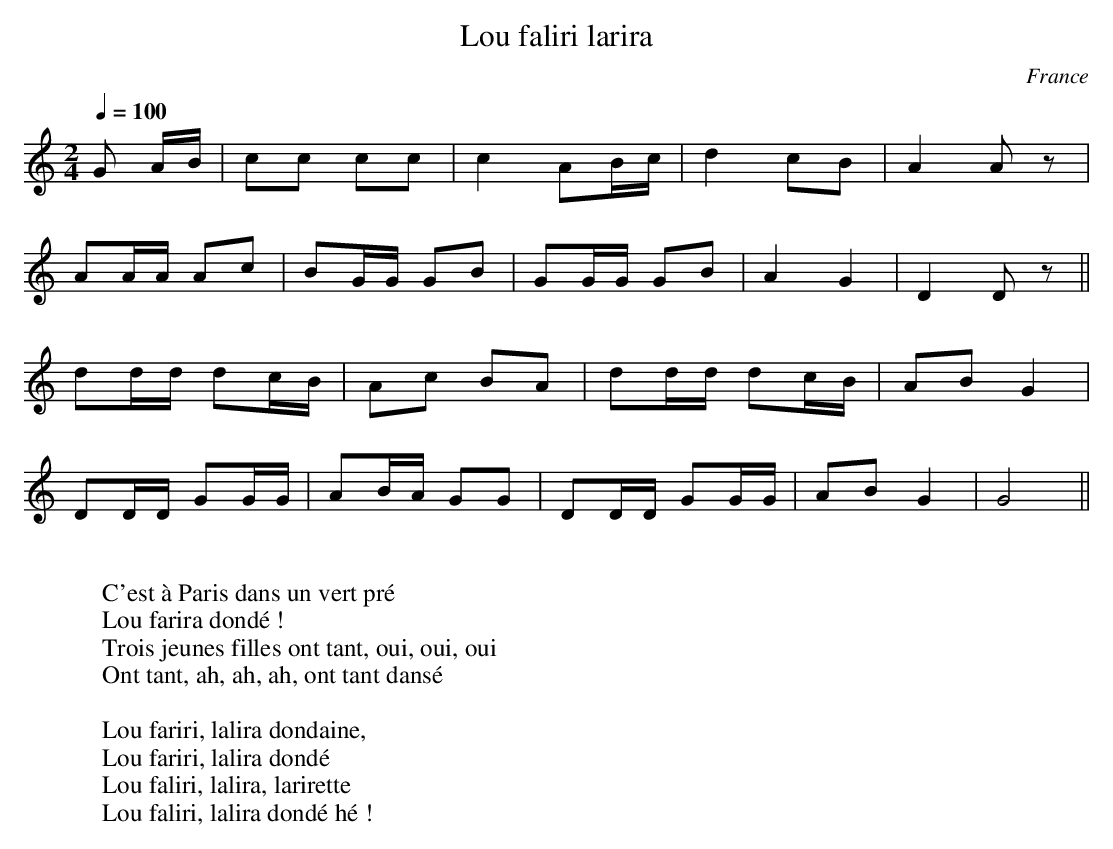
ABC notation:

X:1
T:Lou faliri larira
O:France
M:2/4
L:1/8
Q:1/4=100
K:C
G A/2B/2|cc cc|c2 AB/2c/2|d2 cB|A2 A z|
AA/2A/2 Ac|BG/2G/2 GB|GG/2G/2 GB|A2G2|D2 D z||
dd/2d/2 dc/2B/2|Ac BA|dd/2d/2 dc/2B/2|AB G2|
DD/2D/2 GG/2G/2|AB/2A/2 GG|DD/2D/2 GG/2G/2|AB G2|G4||
W:
W:C'est à Paris dans un vert pré
W:Lou farira dondé !
W:Trois jeunes filles ont tant, oui, oui, oui
W:Ont tant, ah, ah, ah, ont tant dansé
W:
W:Lou fariri, lalira dondaine,
W:Lou fariri, lalira dondé
W:Lou faliri, lalira, larirette
W:Lou faliri, lalira dondé hé !
